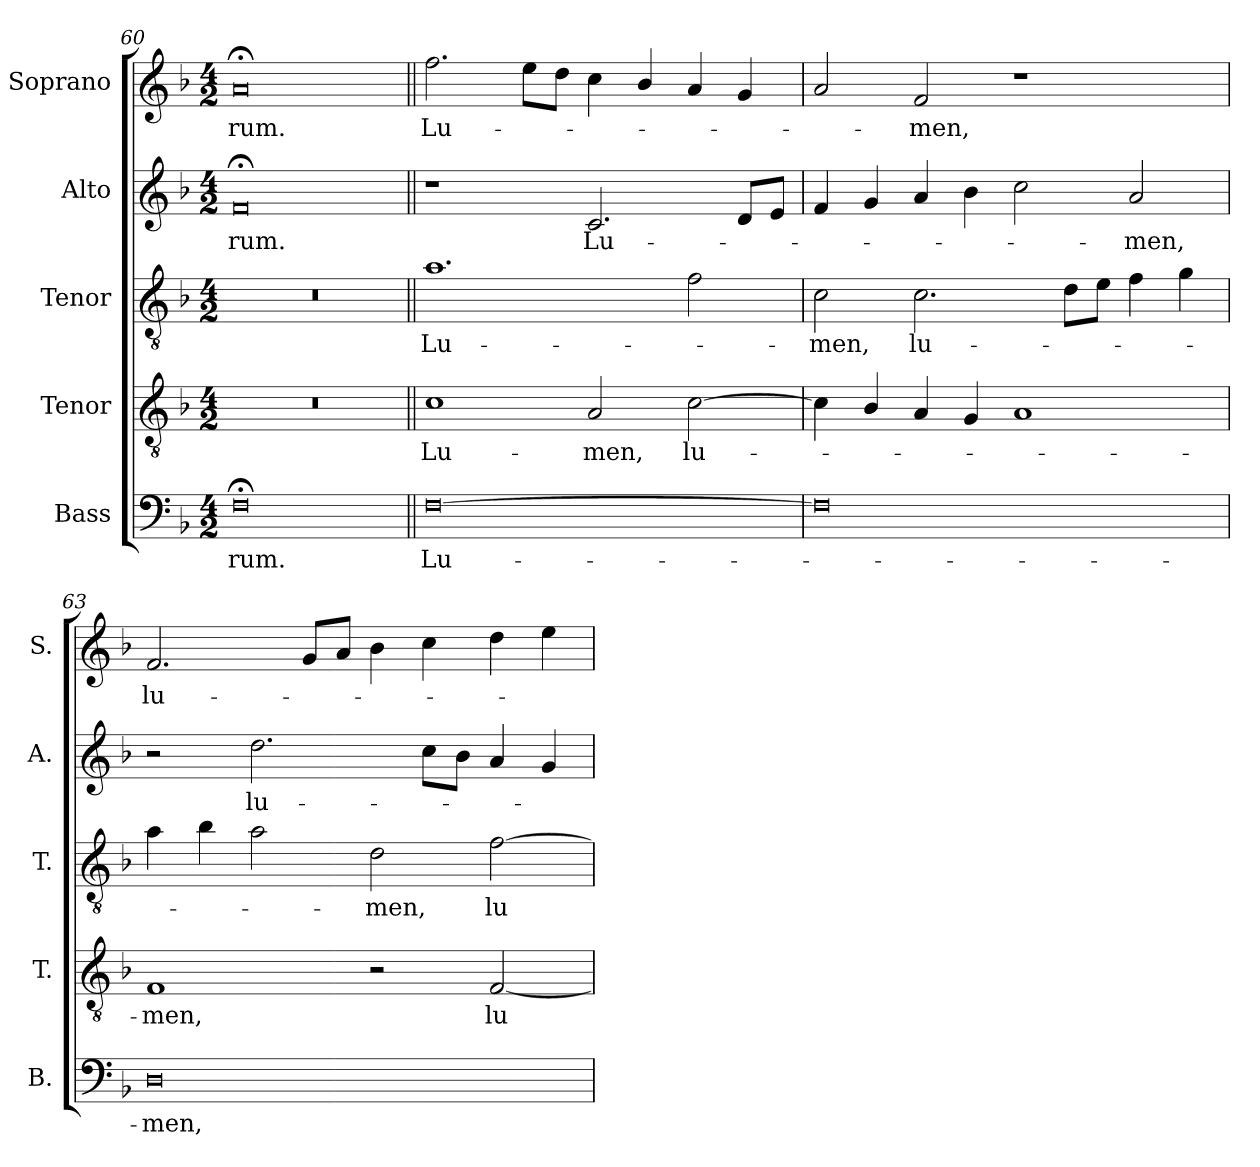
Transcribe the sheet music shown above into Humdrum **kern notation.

**kern	**text	**kern	**text	**kern	**text	**kern	**text	**kern	**text
*part5	*part5	*part4	*part4	*part3	*part3	*part2	*part2	*part1	*part1
*staff5	*staff5	*staff4	*staff4	*staff3	*staff3	*staff2	*staff2	*staff1	*staff1
*I"Bass	*	*I"Tenor	*	*I"Tenor	*	*I"Alto	*	*I"Soprano	*
*I'B.	*	*I'T.	*	*I'T.	*	*I'A.	*	*I'S.	*
*clefF4	*	*clefGv2	*	*clefGv2	*	*clefG2	*	*clefG2	*
*	*	*ITrd7c12	*	*ITrd7c12	*	*	*	*	*
*k[b-]	*	*k[b-]	*	*k[b-]	*	*k[b-]	*	*k[b-]	*
*F:	*	*F:	*	*F:	*	*F:	*	*F:	*
*M4/2	*	*M4/2	*	*M4/2	*	*M4/2	*	*M4/2	*
=60	=60	=60	=60	=60	=60	=60	=60	=60	=60
!	!LO:LY:b:color=#000000	!LO:N:vis=1	!	!LO:N:vis=1	!	!	!	!	!
!	!	!	!	!	!	!	!LO:LY:b:color=#000000	!	!
!	!	!	!	!	!	!	!	!	!LO:LY:b:color=#000000
0F;i	-rum.	0r	.	0r	.	0f;i	-rum.	0a;i	-rum.
!!LO:PB:g=z
=61||	=61||	=61||	=61||	=61||	=61||	=61||	=61||	=61||	=61||
!	!LO:LY:b:color=#000000	!	!	!	!	!	!	!	!
!	!	!	!LO:LY:b:color=#000000	!	!	!	!	!	!
!	!	!	!	!	!LO:LY:b:color=#000000	!	!	!	!
!	!	!	!	!	!	!	!	!	!LO:LY:b:color=#000000
[0Fi	Lu-	1Ci	Lu-	1.Ai	Lu-	1r	.	2.ffi\	Lu-
.	.	.	.	.	.	.	.	8eei\L	.
.	.	.	.	.	.	.	.	8ddi\J	.
!	!	!	!LO:LY:b:color=#000000	!	!	!	!	!	!
!	!	!	!	!	!	!	!LO:LY:b:color=#000000	!	!
.	.	2AAi/	-men,	.	.	2.ci/	Lu-	4cci\	.
.	.	.	.	.	.	.	.	4b-i/	.
!	!	!	!LO:LY:b:color=#000000	!	!	!	!	!	!
.	.	[2Ci\	lu-	2Fi\	.	.	.	4ai/	.
.	.	.	.	.	.	8di/L	.	4gi/	.
.	.	.	.	.	.	8ei/J	.	.	.
=62	=62	=62	=62	=62	=62	=62	=62	=62	=62
!	!	!	!	!	!LO:LY:b:color=#000000	!	!	!	!
0Fi]	.	4Ci\]	.	2Ci\	-men,	4fi/	.	2ai/	.
.	.	4BB-i/	.	.	.	4gi/	.	.	.
!	!	!	!	!	!LO:LY:b:color=#000000	!	!	!	!
!	!	!	!	!	!	!	!	!	!LO:LY:b:color=#000000
.	.	4AAi/	.	2.Ci\	lu-	4ai/	.	2fi/	-men,
.	.	4GGi/	.	.	.	4b-i\	.	.	.
.	.	1AAi	.	.	.	2cci\	.	1r	.
.	.	.	.	8Di\L	.	.	.	.	.
.	.	.	.	8Ei\J	.	.	.	.	.
!	!	!	!	!	!	!	!LO:LY:b:color=#000000	!	!
.	.	.	.	4Fi\	.	2ai/	-men,	.	.
.	.	.	.	4Gi\	.	.	.	.	.
=63	=63	=63	=63	=63	=63	=63	=63	=63	=63
!	!LO:LY:b:color=#000000	!	!	!	!	!	!	!	!
!	!	!	!LO:LY:b:color=#000000	!	!	!	!	!	!
!	!	!	!	!	!	!	!	!	!LO:LY:b:color=#000000
0Di	-men,	1FFi	-men,	4Ai\	.	2r	.	2.fi/	lu-
.	.	.	.	4B-i\	.	.	.	.	.
!	!	!	!	!	!	!	!LO:LY:b:color=#000000	!	!
.	.	.	.	2Ai\	.	2.ddi\	lu-	.	.
.	.	.	.	.	.	.	.	8gi/L	.
.	.	.	.	.	.	.	.	8ai/J	.
!	!	!	!	!	!LO:LY:b:color=#000000	!	!	!	!
.	.	2r	.	2Di\	-men,	.	.	4b-i\	.
.	.	.	.	.	.	8cci\L	.	4cci\	.
.	.	.	.	.	.	8b-i\J	.	.	.
!	!	!	!LO:LY:b:color=#000000	!	!	!	!	!	!
!	!	!	!	!	!LO:LY:b:color=#000000	!	!	!	!
.	.	[2FFi/	lu-	[2Fi\	lu-	4ai/	.	4ddi\	.
.	.	.	.	.	.	4gi/	.	4eei\	.
=	=	=	=	=	=	=	=	=	=
*-	*-	*-	*-	*-	*-	*-	*-	*-	*-
